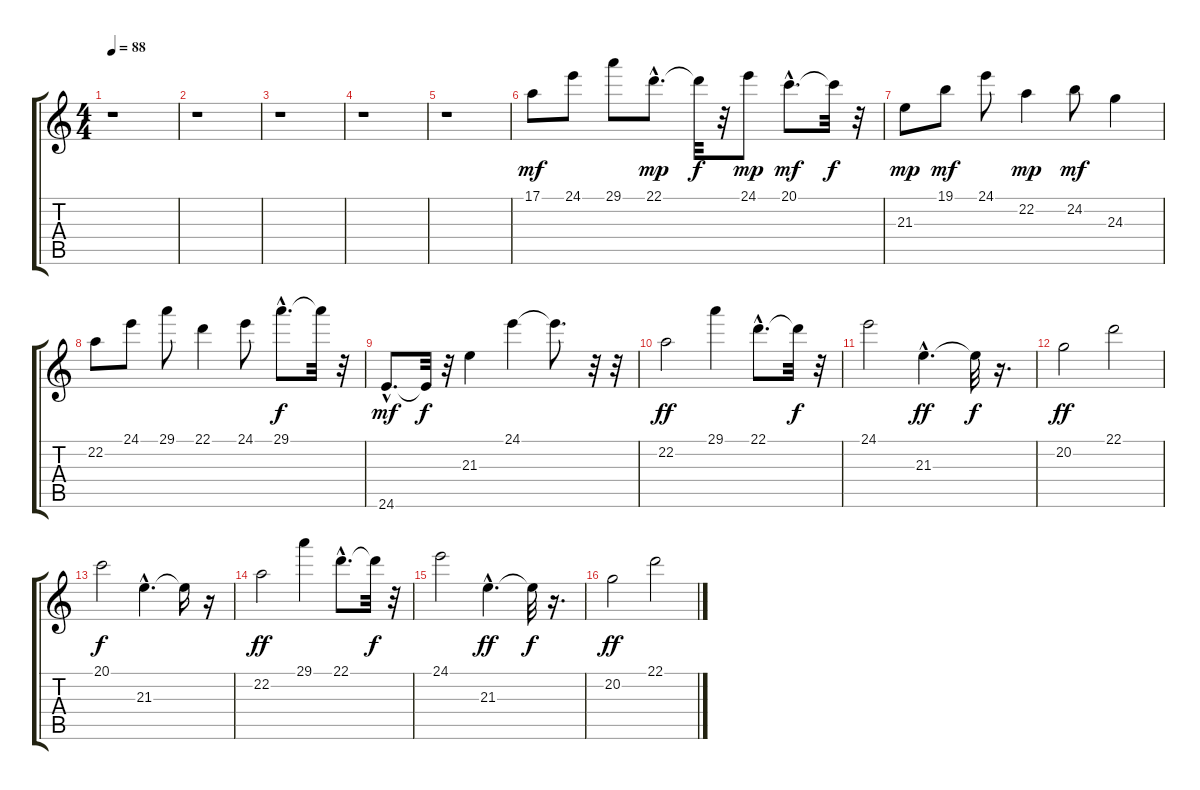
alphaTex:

\track "" {instrument lead4chiff}
\staff {score tabs}
\tuning (E4 B3 G3 D3 A2 E2) {hide}
\ts (4 4)
\tempo 88
\clef g2
\ks c
r.1{dy f} |
r.1 |
r.1 |
r.1 |
r.1 |
17.1.8{dy mf} 24.1.8 29.1.8 22.1{hac}.8{d dy mp} 22.1{t}.32{dy f} r.32 24.1.8{dy mp} 20.1{hac}.8{d dy mf} 20.1{t}.32{dy f} r.32 |
21.3.8{dy mp} 19.1.8{dy mf} 24.1.8 22.2.4{dy mp} 24.2.8{dy mf} 24.3.4 |
22.2.8 24.1.8 29.1.8 22.1.4 24.1.8 29.1{hac}.8{d dy f} 29.1{t}.32 r.32 |
24.6{hac}.8{d dy mf} 24.6{t}.32{dy f} r.32 21.3.4 24.1.4 24.1{t}.8{d} r.32 r.32 |
22.2.2{dy ff} 29.1.4 22.1{hac}.8{d} 22.1{t}.32{dy f} r.32 |
24.1.2 21.3{hac}.4{d dy ff} 21.3{t}.32{dy f} r.16{d} |
20.2.2{dy ff} 22.1.2 |
20.1.2{dy f} 21.3{hac}.4{d} 21.3{t}.16 r.16 |
22.2.2{dy ff} 29.1.4 22.1{hac}.8{d} 22.1{t}.32{dy f} r.32 |
24.1.2 21.3{hac}.4{d dy ff} 21.3{t}.32{dy f} r.16{d} |
20.2.2{dy ff} 22.1.2
